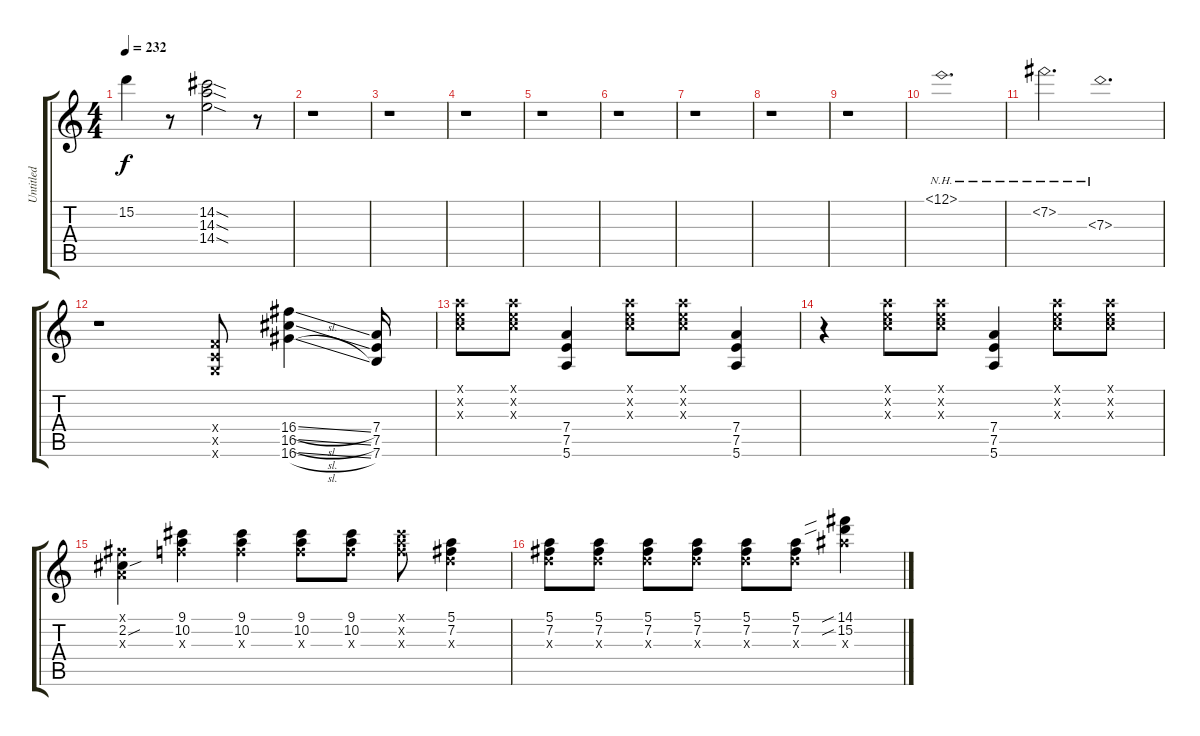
\track ("Untitled" "Untitled") {instrument electricbasspick}
\staff {score tabs}
\tuning (E4 B3 G3 D3 A2 E2) {hide}
\ts (4 4)
\tempo 232
\clef g2
\ks c
15.2.4{dy f} r.8 (14.2{sod} 14.3{sod} 14.4{sod}).2 r.8 |
r.1 |
r.1 |
r.1 |
r.1 |
r.1 |
r.1 |
r.1 |
r.1 |
12.1{nh}.1{d} |
7.2{nh}.2{d} 7.3{nh}.1{d} |
r.1 (3.4{x} 3.5{x} 3.6{x}).8 (16.4{sl} 16.5{sl} 16.6{sl}).4 (7.4 7.5 7.6).16 |
(5.1{x} 5.2{x} 5.3{x}).8 (5.1{x} 5.2{x} 5.3{x}).8 (7.4 7.5 5.6).4 (5.1{x} 5.2{x} 5.3{x}).8 (5.1{x} 5.2{x} 5.3{x}).8 (7.4 7.5 5.6).4 |
r.4 (5.1{x} 5.2{x} 5.3{x}).8 (5.1{x} 5.2{x} 5.3{x}).8 (7.4 7.5 5.6).4 (5.1{x} 5.2{x} 5.3{x}).8 (5.1{x} 5.2{x} 5.3{x}).8 |
(2.1{x} 2.2{sou} 2.3{x}).4 (9.1 10.2 10.3{x}).4 (9.1 10.2 10.3{x}).4 (9.1 10.2 10.3{x}).8 (9.1 10.2 10.3{x}).8 (9.1{x} 10.2{x} 10.3{x}).8 (5.1 7.2 7.3{x}).4 |
(5.1 7.2 7.3{x}).8 (5.1 7.2 7.3{x}).8 (5.1 7.2 7.3{x}).8 (5.1 7.2 7.3{x}).8 (5.1 7.2 7.3{x}).8 (5.1 7.2 7.3{x}).8 (14.1{sib} 15.2{sib} 15.3{x}).4
